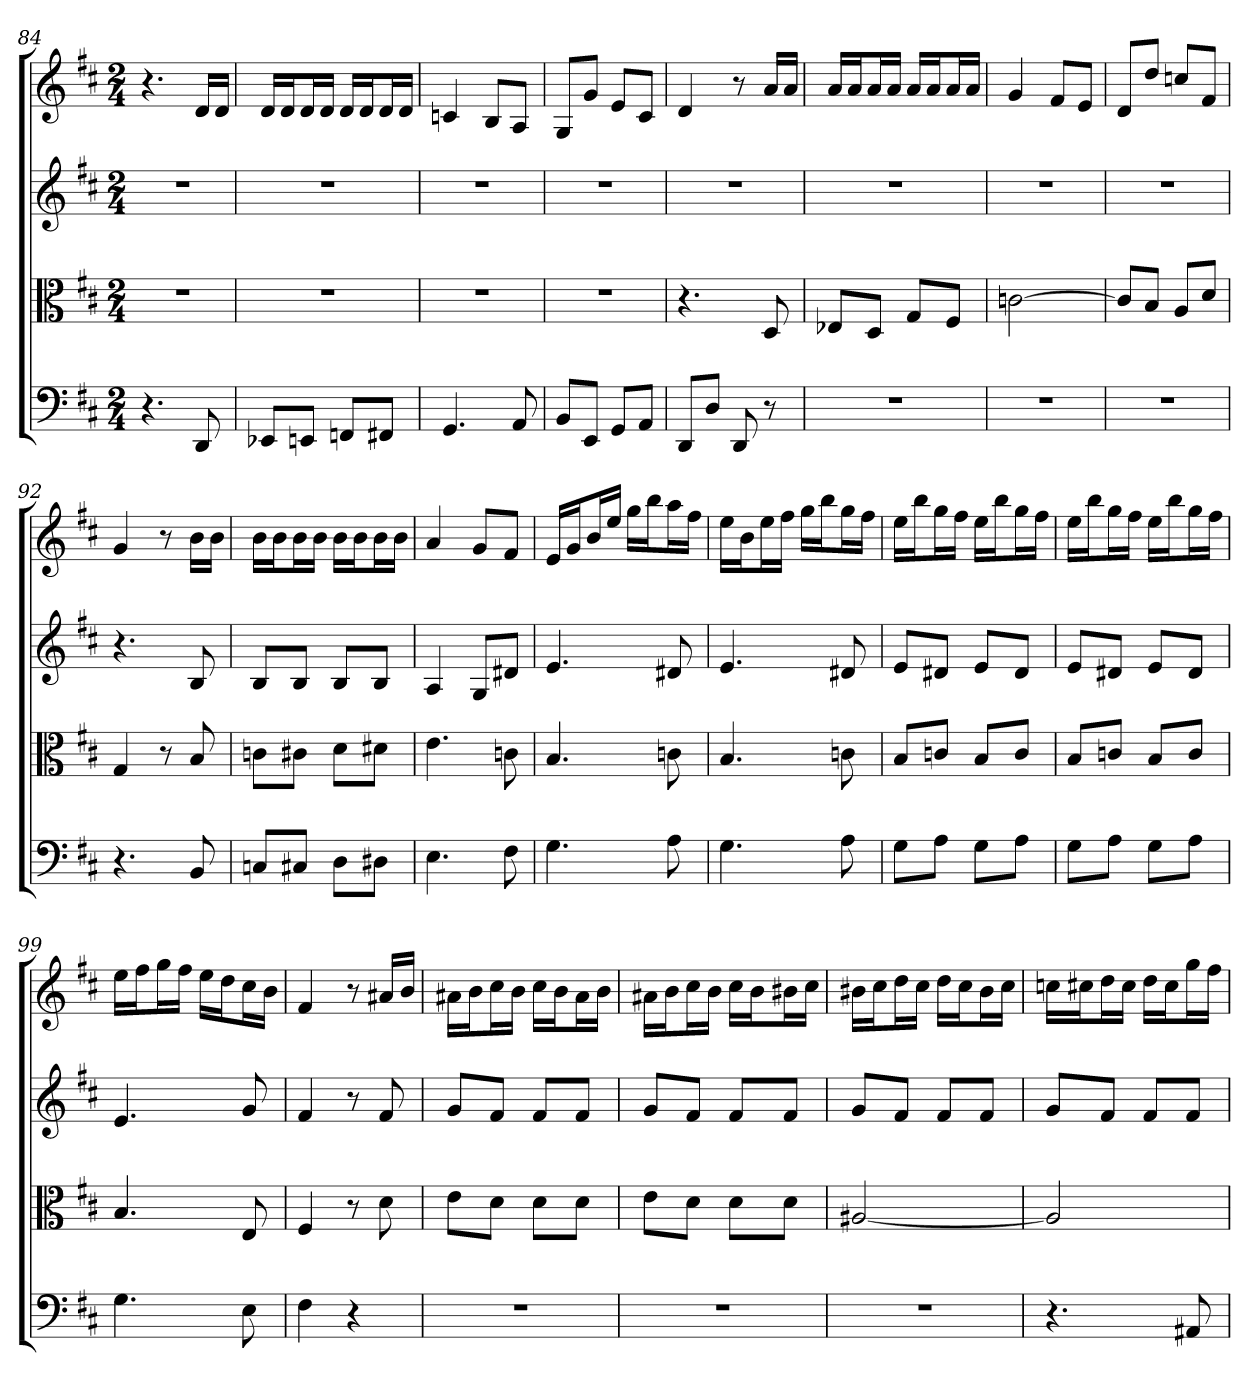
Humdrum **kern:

**kern	**kern	**kern	**kern
*part4	*part3	*part2	*part1
*staff4	*staff3	*staff2	*staff1
*clefF4	*clefC3	*	*
*k[f#c#]	*k[f#c#]	*k[f#c#]	*k[f#c#]
*D:	*D:	*D:	*D:
*M2/4	*M2/4	*M2/4	*M2/4
=84	=84	=84	=84
4.r	2r	2r	4.r
8DD	.	.	16dLL
.	.	.	16dJJ
=85	=85	=85	=85
8EE-X/L	2r	2r	16dLL
.	.	.	16dJ
8EEn/J	.	.	16dL
.	.	.	16dJJ
8FFn/L	.	.	16dLL
.	.	.	16dJ
8FF#X/J	.	.	16dL
.	.	.	16dJJ
=86	=86	=86	=86
4.GG	2r	2r	4cn
.	.	.	8BL
8AA	.	.	8AJ
=87	=87	=87	=87
8BB/L	2r	2r	8GL
8EE/J	.	.	8gJ
8GG/L	.	.	8eL
8AA/J	.	.	8c#J
=88	=88	=88	=88
8DD/L	4.r	2r	4d
8D/J	.	.	.
8DD	.	.	8r
8r	8D	.	16aLL
.	.	.	16aJJ
=89	=89	=89	=89
2r	8E-X/L	2r	16aLL
.	.	.	16aJ
.	8D/J	.	16aL
.	.	.	16aJJ
.	8G/L	.	16aLL
.	.	.	16aJ
.	8F#/J	.	16aL
.	.	.	16aJJ
=90	=90	=90	=90
2r	[2cn	2r	4g
.	.	.	8f#L
.	.	.	8eJ
=91	=91	=91	=91
2r	8c/L]	2r	8dL
.	8B/J	.	8ddJ
.	8A/L	.	8ccnL
.	8d/J	.	8f#J
=92	=92	=92	=92
4.r	4G	4.r	4g
.	8r	.	8r
8BB	8B	8B	16bLL
.	.	.	16bJJ
=93	=93	=93	=93
8Cn/L	8cn\L	8BL	16bLL
.	.	.	16bJ
8C#X/J	8c#X\J	8BJ	16bL
.	.	.	16bJJ
8D\L	8d\L	8BL	16bLL
.	.	.	16bJ
8D#X\J	8d#X\J	8BJ	16bL
.	.	.	16bJJ
=94	=94	=94	=94
4.E	4.e	4A	4a
.	.	8GL	8gL
8F#	8cn	8d#XJ	8f#J
=95	=95	=95	=95
4.G	4.B	4.e	16eLL
.	.	.	16gJ
.	.	.	16bL
.	.	.	16eeJJ
.	.	.	16ggLL
.	.	.	16bbJ
8A	8cn	8d#X	16aaL
.	.	.	16ff#JJ
=96	=96	=96	=96
4.G	4.B	4.e	16eeLL
.	.	.	16bJ
.	.	.	16eeL
.	.	.	16ff#JJ
.	.	.	16ggLL
.	.	.	16bbJ
8A	8cn	8d#X	16ggL
.	.	.	16ff#JJ
=97	=97	=97	=97
8G\L	8B/L	8eL	16eeLL
.	.	.	16bbJ
8A\J	8cn/J	8d#XJ	16ggL
.	.	.	16ff#JJ
8G\L	8B/L	8eL	16eeLL
.	.	.	16bbJ
8A\J	8c/J	8d#J	16ggL
.	.	.	16ff#JJ
=98	=98	=98	=98
8G\L	8B/L	8eL	16eeLL
.	.	.	16bbJ
8A\J	8cn/J	8d#XJ	16ggL
.	.	.	16ff#JJ
8G\L	8B/L	8eL	16eeLL
.	.	.	16bbJ
8A\J	8c/J	8d#J	16ggL
.	.	.	16ff#JJ
=99	=99	=99	=99
4.G	4.B	4.e	16eeLL
.	.	.	16ff#J
.	.	.	16ggL
.	.	.	16ff#JJ
.	.	.	16eeLL
.	.	.	16ddJ
8E	8E	8g	16cc#L
.	.	.	16bJJ
=100	=100	=100	=100
4F#	4F#	4f#	4f#
4r	8r	8r	8r
.	8d	8f#	16a#XLL
.	.	.	16bJJ
=101	=101	=101	=101
2r	8e\L	8gL	16a#XLL
.	.	.	16bJ
.	8d\J	8f#J	16cc#L
.	.	.	16bJJ
.	8d\L	8f#L	16cc#LL
.	.	.	16bJ
.	8d\J	8f#J	16a#L
.	.	.	16bJJ
=102	=102	=102	=102
2r	8e\L	8gL	16a#XLL
.	.	.	16bJ
.	8d\J	8f#J	16cc#L
.	.	.	16bJJ
.	8d\L	8f#L	16cc#LL
.	.	.	16bJ
.	8d\J	8f#J	16b#XL
.	.	.	16cc#JJ
=103	=103	=103	=103
2r	[2A#X	8gL	16b#XLL
.	.	.	16cc#J
.	.	8f#J	16ddL
.	.	.	16cc#JJ
.	.	8f#L	16ddLL
.	.	.	16cc#J
.	.	8f#J	16b#L
.	.	.	16cc#JJ
=104	=104	=104	=104
4.r	2A#]	8gL	16ccnLL
.	.	.	16cc#XJ
.	.	8f#J	16ddL
.	.	.	16cc#JJ
.	.	8f#L	16ddLL
.	.	.	16cc#J
8AA#X	.	8f#J	16ggL
.	.	.	16ff#JJ
=	=	=	=
*-	*-	*-	*-
